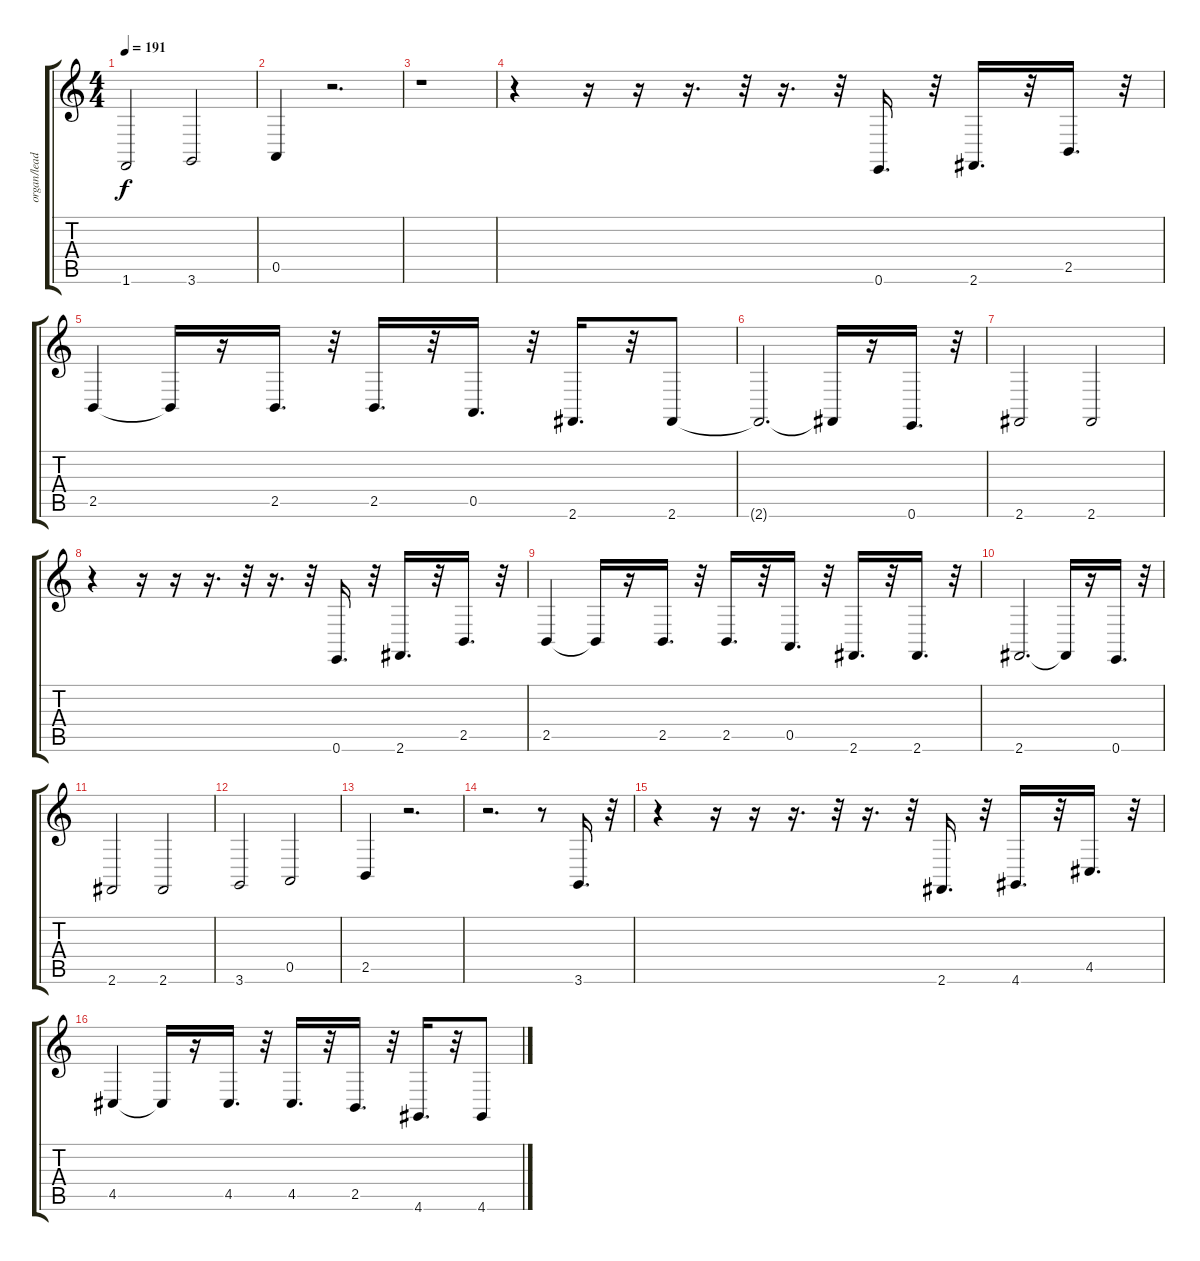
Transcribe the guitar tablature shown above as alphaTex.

\track ("organ/lead guitar   " "organ/lead") {instrument percussiveorgan}
\staff {score tabs}
\tuning (E4 B3 G3 D3 A2 E2) {hide}
\ts (4 4)
\tempo 191
\clef g2
\ks c
1.6.2{dy f} 3.6.2 |
0.5.4 r.2{d} |
r.1 |
r.4 r.16 r.16 r.16{d} r.32 r.16{d} r.32 0.6.16{d} r.32 2.6.16{d} r.32 2.5.16{d} r.32 |
2.5.4 2.5{t}.16 r.16 2.5.16{d} r.32 2.5.16{d} r.32 0.5.16{d} r.32 2.6.16{d} r.32 2.6.8 |
2.6{t}.2{d} 2.6{t}.16 r.16 0.6.16{d} r.32 |
2.6.2 2.6.2 |
r.4 r.16 r.16 r.16{d} r.32 r.16{d} r.32 0.6.16{d} r.32 2.6.16{d} r.32 2.5.16{d} r.32 |
2.5.4 2.5{t}.16 r.16 2.5.16{d} r.32 2.5.16{d} r.32 0.5.16{d} r.32 2.6.16{d} r.32 2.6.16{d} r.32 |
2.6.2{d} 2.6{t}.16 r.16 0.6.16{d} r.32 |
2.6.2 2.6.2 |
3.6.2 0.5.2 |
2.5.4 r.2{d} |
r.2{d} r.8 3.6.16{d} r.32 |
r.4 r.16 r.16 r.16{d} r.32 r.16{d} r.32 2.6.16{d} r.32 4.6.16{d} r.32 4.5.16{d} r.32 |
4.5.4 4.5{t}.16 r.16 4.5.16{d} r.32 4.5.16{d} r.32 2.5.16{d} r.32 4.6.16{d} r.32 4.6.8
